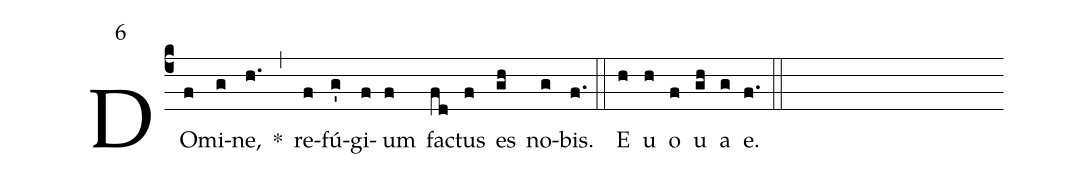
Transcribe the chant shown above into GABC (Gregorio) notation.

mode:6;
%%
(c4)DO(f)mi(g)ne,(h.) *(,) re(f)fú(g')gi(f)um(f) fac(fd)tus(f) es(gh) no(g)bis.(f.) (::) <eu>E(h) u(h) o(f) u(gh) a(g) e.</eu>(f.) (::)
